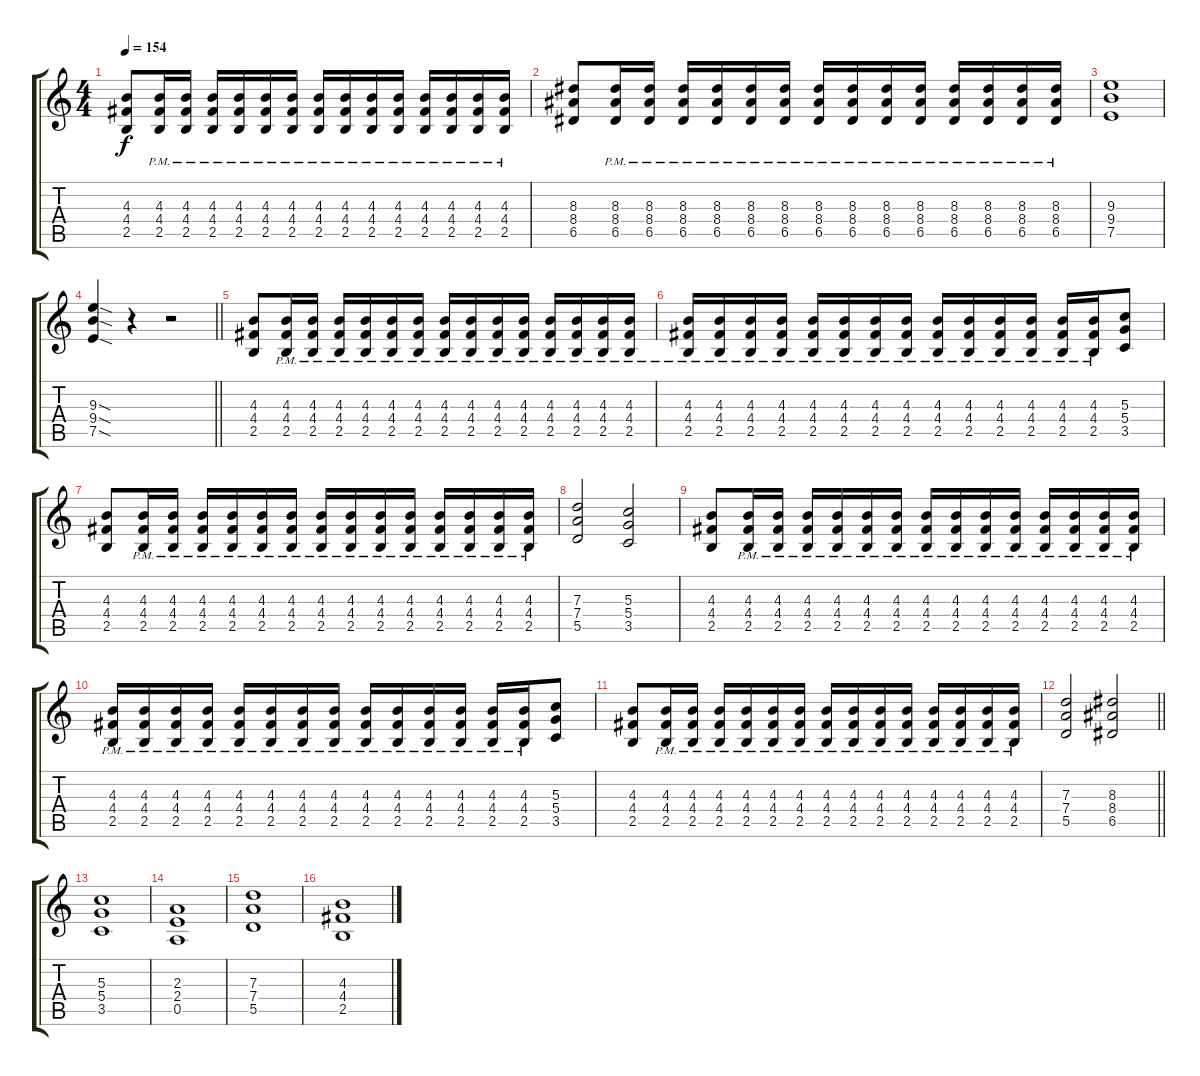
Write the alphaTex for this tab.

\track "" {instrument distortionguitar}
\staff {score tabs}
\tuning (E4 B3 G3 D3 A2 E2) {hide}
\ts (4 4)
\tempo 154
\clef g2
\ks c
(4.3 4.4 2.5).8{dy f} (4.3{pm} 4.4{pm} 2.5{pm}).16 (4.3{pm} 4.4{pm} 2.5{pm}).16 (4.3{pm} 4.4{pm} 2.5{pm}).16 (4.3{pm} 4.4{pm} 2.5{pm}).16 (4.3{pm} 4.4{pm} 2.5{pm}).16 (4.3{pm} 4.4{pm} 2.5{pm}).16 (4.3{pm} 4.4{pm} 2.5{pm}).16 (4.3{pm} 4.4{pm} 2.5{pm}).16 (4.3{pm} 4.4{pm} 2.5{pm}).16 (4.3{pm} 4.4{pm} 2.5{pm}).16 (4.3{pm} 4.4{pm} 2.5{pm}).16 (4.3{pm} 4.4{pm} 2.5{pm}).16 (4.3{pm} 4.4{pm} 2.5{pm}).16 (4.3{pm} 4.4{pm} 2.5{pm}).16 |
(8.3 8.4 6.5).8 (8.3{pm} 8.4{pm} 6.5{pm}).16 (8.3{pm} 8.4{pm} 6.5{pm}).16 (8.3{pm} 8.4{pm} 6.5{pm}).16 (8.3{pm} 8.4{pm} 6.5{pm}).16 (8.3{pm} 8.4{pm} 6.5{pm}).16 (8.3{pm} 8.4{pm} 6.5{pm}).16 (8.3{pm} 8.4{pm} 6.5{pm}).16 (8.3{pm} 8.4{pm} 6.5{pm}).16 (8.3{pm} 8.4{pm} 6.5{pm}).16 (8.3{pm} 8.4{pm} 6.5{pm}).16 (8.3{pm} 8.4{pm} 6.5{pm}).16 (8.3{pm} 8.4{pm} 6.5{pm}).16 (8.3{pm} 8.4{pm} 6.5{pm}).16 (8.3{pm} 8.4{pm} 6.5{pm}).16 |
(9.3 9.4 7.5).1 |
\barLineRight lightlight
(9.3{sod} 9.4{sod} 7.5{sod}).4 r.4 r.2 |
(4.3 4.4 2.5).8 (4.3{pm} 4.4{pm} 2.5{pm}).16 (4.3{pm} 4.4{pm} 2.5{pm}).16 (4.3{pm} 4.4{pm} 2.5{pm}).16 (4.3{pm} 4.4{pm} 2.5{pm}).16 (4.3{pm} 4.4{pm} 2.5{pm}).16 (4.3{pm} 4.4{pm} 2.5{pm}).16 (4.3{pm} 4.4{pm} 2.5{pm}).16 (4.3{pm} 4.4{pm} 2.5{pm}).16 (4.3{pm} 4.4{pm} 2.5{pm}).16 (4.3{pm} 4.4{pm} 2.5{pm}).16 (4.3{pm} 4.4{pm} 2.5{pm}).16 (4.3{pm} 4.4{pm} 2.5{pm}).16 (4.3{pm} 4.4{pm} 2.5{pm}).16 (4.3{pm} 4.4{pm} 2.5{pm}).16 |
(4.3{pm} 4.4{pm} 2.5).16 (4.3{pm} 4.4{pm} 2.5{pm}).16 (4.3{pm} 4.4{pm} 2.5{pm}).16 (4.3{pm} 4.4{pm} 2.5{pm}).16 (4.3{pm} 4.4{pm} 2.5{pm}).16 (4.3{pm} 4.4{pm} 2.5{pm}).16 (4.3{pm} 4.4{pm} 2.5{pm}).16 (4.3{pm} 4.4{pm} 2.5{pm}).16 (4.3{pm} 4.4{pm} 2.5{pm}).16 (4.3{pm} 4.4{pm} 2.5{pm}).16 (4.3{pm} 4.4{pm} 2.5{pm}).16 (4.3{pm} 4.4{pm} 2.5{pm}).16 (4.3{pm} 4.4{pm} 2.5{pm}).16 (4.3{pm} 4.4{pm} 2.5{pm}).16 (5.3 5.4 3.5).8 |
(4.3 4.4 2.5).8 (4.3{pm} 4.4{pm} 2.5{pm}).16 (4.3{pm} 4.4{pm} 2.5{pm}).16 (4.3{pm} 4.4{pm} 2.5{pm}).16 (4.3{pm} 4.4{pm} 2.5{pm}).16 (4.3{pm} 4.4{pm} 2.5{pm}).16 (4.3{pm} 4.4{pm} 2.5{pm}).16 (4.3{pm} 4.4{pm} 2.5{pm}).16 (4.3{pm} 4.4{pm} 2.5{pm}).16 (4.3{pm} 4.4{pm} 2.5{pm}).16 (4.3{pm} 4.4{pm} 2.5{pm}).16 (4.3{pm} 4.4{pm} 2.5{pm}).16 (4.3{pm} 4.4{pm} 2.5{pm}).16 (4.3{pm} 4.4{pm} 2.5{pm}).16 (4.3{pm} 4.4{pm} 2.5{pm}).16 |
(7.3 7.4 5.5).2 (5.3 5.4 3.5).2 |
(4.3 4.4 2.5).8 (4.3{pm} 4.4{pm} 2.5{pm}).16 (4.3{pm} 4.4{pm} 2.5{pm}).16 (4.3{pm} 4.4{pm} 2.5{pm}).16 (4.3{pm} 4.4{pm} 2.5{pm}).16 (4.3{pm} 4.4{pm} 2.5{pm}).16 (4.3{pm} 4.4{pm} 2.5{pm}).16 (4.3{pm} 4.4{pm} 2.5{pm}).16 (4.3{pm} 4.4{pm} 2.5{pm}).16 (4.3{pm} 4.4{pm} 2.5{pm}).16 (4.3{pm} 4.4{pm} 2.5{pm}).16 (4.3{pm} 4.4{pm} 2.5{pm}).16 (4.3{pm} 4.4{pm} 2.5{pm}).16 (4.3{pm} 4.4{pm} 2.5{pm}).16 (4.3{pm} 4.4{pm} 2.5{pm}).16 |
(4.3{pm} 4.4{pm} 2.5).16 (4.3{pm} 4.4{pm} 2.5{pm}).16 (4.3{pm} 4.4{pm} 2.5{pm}).16 (4.3{pm} 4.4{pm} 2.5{pm}).16 (4.3{pm} 4.4{pm} 2.5{pm}).16 (4.3{pm} 4.4{pm} 2.5{pm}).16 (4.3{pm} 4.4{pm} 2.5{pm}).16 (4.3{pm} 4.4{pm} 2.5{pm}).16 (4.3{pm} 4.4{pm} 2.5{pm}).16 (4.3{pm} 4.4{pm} 2.5{pm}).16 (4.3{pm} 4.4{pm} 2.5{pm}).16 (4.3{pm} 4.4{pm} 2.5{pm}).16 (4.3{pm} 4.4{pm} 2.5{pm}).16 (4.3{pm} 4.4{pm} 2.5{pm}).16 (5.3 5.4 3.5).8 |
(4.3 4.4 2.5).8 (4.3{pm} 4.4{pm} 2.5{pm}).16 (4.3{pm} 4.4{pm} 2.5{pm}).16 (4.3{pm} 4.4{pm} 2.5{pm}).16 (4.3{pm} 4.4{pm} 2.5{pm}).16 (4.3{pm} 4.4{pm} 2.5{pm}).16 (4.3{pm} 4.4{pm} 2.5{pm}).16 (4.3{pm} 4.4{pm} 2.5{pm}).16 (4.3{pm} 4.4{pm} 2.5{pm}).16 (4.3{pm} 4.4{pm} 2.5{pm}).16 (4.3{pm} 4.4{pm} 2.5{pm}).16 (4.3{pm} 4.4{pm} 2.5{pm}).16 (4.3{pm} 4.4{pm} 2.5{pm}).16 (4.3{pm} 4.4{pm} 2.5{pm}).16 (4.3{pm} 4.4{pm} 2.5{pm}).16 |
\barLineRight lightlight
(7.3 7.4 5.5).2 (8.3 8.4 6.5).2 |
(5.3 5.4 3.5).1 |
(2.3 2.4 0.5).1 |
(7.3 7.4 5.5).1 |
(4.3 4.4 2.5).1
